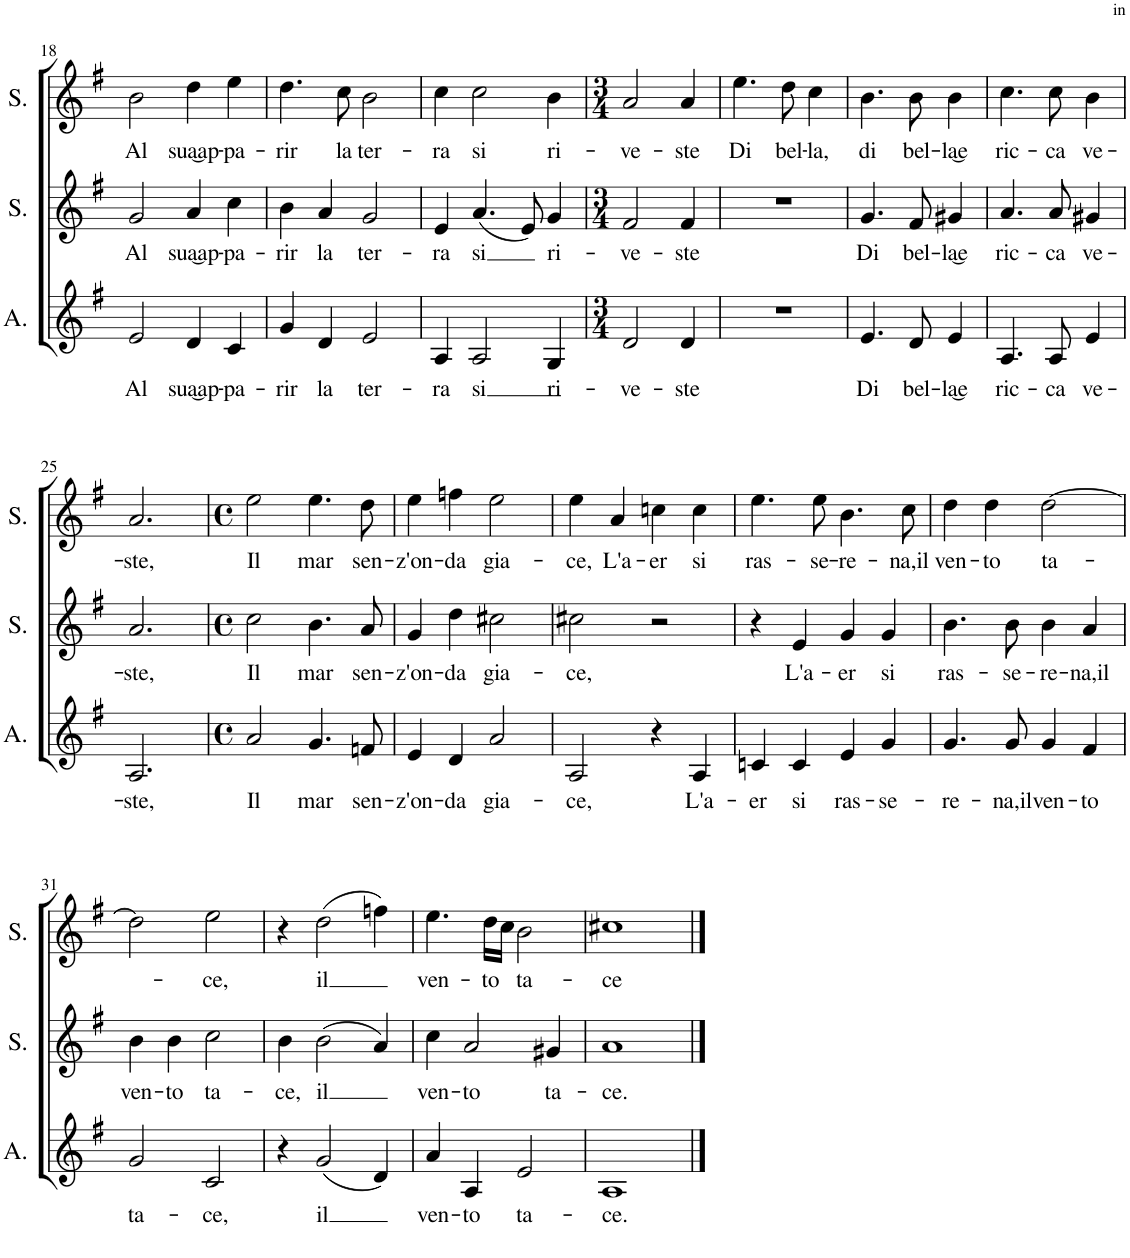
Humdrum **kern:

**kern	**text	**kern	**text	**kern	**text
*part3	*part3	*part2	*part2	*part1	*part1
*staff3	*staff3	*staff2	*staff2	*staff1	*staff1
*I"A.	*	*I"S. II	*	*I"S. I	*
*I'A.	*	*I'S.	*	*I'S.	*
!!LO:PB:g=z
*clefG2	*	*clefG2	*	*clefG2	*
*k[f#]	*	*k[f#]	*	*k[f#]	*
*M4/4	*	*M4/4	*	*M4/4	*
*met(c)	*	*met(c)	*	*met(c)	*
=18	=18	=18	=18	=18	=18
!	!LO:LY:b	!	!LO:LY:b	!	!LO:LY:b
2e/	Al	2g/	Al	2b\	Al
!	!LO:LY:b	!	!LO:LY:b	!	!LO:LY:b
4d/	sua͜ap-	4a/	sua͜ap-	4dd\	sua͜ap-
!	!LO:LY:b	!	!LO:LY:b	!	!LO:LY:b
4c/	-pa-	4cc\	-pa-	4ee\	-pa-
=19	=19	=19	=19	=19	=19
!	!LO:LY:b	!	!LO:LY:b	!	!LO:LY:b
4g/	-rir	4b\	-rir	4.dd\	-rir
!	!LO:LY:b	!	!LO:LY:b	!	!
4d/	la	4a/	la	.	.
!	!	!	!	!	!LO:LY:b
.	.	.	.	8cc\	la
!	!LO:LY:b	!	!LO:LY:b	!	!LO:LY:b
2e/	ter-	2g/	ter-	2b\	ter-
=20	=20	=20	=20	=20	=20
!	!LO:LY:b	!	!LO:LY:b	!	!LO:LY:b
4A/	-ra	4e/	-ra	4cc\	-ra
!	!LO:LY:b	!	!LO:LY:b	!	!LO:LY:b
2A/	si	(4.a/	si	2cc\	si
.	.	8e/)	.	.	.
!	!LO:LY:b	!	!LO:LY:b	!	!LO:LY:b
4G/	ri-	4g/	ri-	4b\	ri-
=21	=21	=21	=21	=21	=21
*M3/4	*	*M3/4	*	*M3/4	*
!	!LO:LY:b	!	!LO:LY:b	!	!LO:LY:b
2d/	-ve-	2f#/	-ve-	2a/	-ve-
!	!LO:LY:b	!	!LO:LY:b	!	!LO:LY:b
4d/	-ste	4f#/	-ste	4a/	-ste
=22	=22	=22	=22	=22	=22
!	!	!	!	!	!LO:LY:b
2.r	.	2.r	.	4.ee\	Di
!	!	!	!	!	!LO:LY:b
.	.	.	.	8dd\	bel-
!	!	!	!	!	!LO:LY:b
.	.	.	.	4cc\	-la,
=23	=23	=23	=23	=23	=23
!	!LO:LY:b	!	!LO:LY:b	!	!LO:LY:b
4.e/	Di	4.g/	Di	4.b\	di
!	!LO:LY:b	!	!LO:LY:b	!	!LO:LY:b
8d/	bel-	8f#/	bel-	8b\	bel-
!	!LO:LY:b	!	!LO:LY:b	!	!LO:LY:b
4e/	-la͜e	4g#X/	-la͜e	4b\	-la͜e
=24	=24	=24	=24	=24	=24
!	!LO:LY:b	!	!LO:LY:b	!	!LO:LY:b
4.A/	ric-	4.a/	ric-	4.cc\	ric-
!	!LO:LY:b	!	!LO:LY:b	!	!LO:LY:b
8A/	-ca	8a/	-ca	8cc\	-ca
!	!LO:LY:b	!	!LO:LY:b	!	!LO:LY:b
4e/	ve-	4g#X/	ve-	4b\	ve-
!!LO:LB:g=z
=25	=25	=25	=25	=25	=25
!	!LO:LY:b	!	!LO:LY:b	!	!LO:LY:b
2.A/	-ste,	2.a/	-ste,	2.a/	-ste,
=26	=26	=26	=26	=26	=26
*M4/4	*	*M4/4	*	*M4/4	*
*met(c)	*	*met(c)	*	*met(c)	*
!	!LO:LY:b	!	!LO:LY:b	!	!LO:LY:b
2a/	Il	2cc\	Il	2ee\	Il
!	!LO:LY:b	!	!LO:LY:b	!	!LO:LY:b
4.g/	mar	4.b\	mar	4.ee\	mar
!	!LO:LY:b	!	!LO:LY:b	!	!LO:LY:b
8fn/	sen-	8a/	sen-	8dd\	sen-
=27	=27	=27	=27	=27	=27
!	!LO:LY:b	!	!LO:LY:b	!	!LO:LY:b
4e/	-z'on-	4g/	-z'on-	4ee\	-z'on-
!	!LO:LY:b	!	!LO:LY:b	!	!LO:LY:b
4d/	-da	4dd\	-da	4ffn\	-da
!	!LO:LY:b	!	!LO:LY:b	!	!LO:LY:b
2a/	gia-	2cc#X\	gia-	2ee\	gia-
=28	=28	=28	=28	=28	=28
!	!LO:LY:b	!	!LO:LY:b	!	!LO:LY:b
2A/	-ce,	2cc#X\	-ce,	4ee\	-ce,
!	!	!	!	!	!LO:LY:b
.	.	.	.	4a/	L'a-
!	!	!	!	!	!LO:LY:b
4r	.	2r	.	4ccn\	-er
!	!LO:LY:b	!	!	!	!LO:LY:b
4A/	L'a-	.	.	4cc\	si
=29	=29	=29	=29	=29	=29
!	!LO:LY:b	!	!	!	!LO:LY:b
4cn/	-er	4r	.	4.ee\	ras-
!	!LO:LY:b	!	!LO:LY:b	!	!
4c/	si	4e/	L'a-	.	.
!	!	!	!	!	!LO:LY:b
.	.	.	.	8ee\	-se-
!	!LO:LY:b	!	!LO:LY:b	!	!LO:LY:b
4e/	ras-	4g/	-er	4.b\	-re-
!	!LO:LY:b	!	!LO:LY:b	!	!
4g/	-se-	4g/	si	.	.
!	!	!	!	!	!LO:LY:b
.	.	.	.	8cc\	-na,il
=30	=30	=30	=30	=30	=30
!	!LO:LY:b	!	!LO:LY:b	!	!LO:LY:b
4.g/	-re-	4.b\	ras-	4dd\	ven-
!	!	!	!	!	!LO:LY:b
.	.	.	.	4dd\	-to
!	!LO:LY:b	!	!LO:LY:b	!	!
8g/	-na,il	8b\	-se-	.	.
!	!LO:LY:b	!	!LO:LY:b	!	!LO:LY:b
4g/	ven-	4b\	-re-	[2dd\	ta-
!	!LO:LY:b	!	!LO:LY:b	!	!
4f#/	-to	4a/	-na,il	.	.
!!LO:LB:g=z
=31	=31	=31	=31	=31	=31
!	!LO:LY:b	!	!LO:LY:b	!	!
2g/	ta-	4b\	ven-	2dd\]	.
!	!	!	!LO:LY:b	!	!
.	.	4b\	-to	.	.
!	!LO:LY:b	!	!LO:LY:b	!	!LO:LY:b
2c/	-ce,	2cc\	ta-	2ee\	-ce,
=32	=32	=32	=32	=32	=32
!	!	!	!LO:LY:b	!	!
4r	.	4b\	-ce,	4r	.
!	!LO:LY:b	!	!LO:LY:b	!	!LO:LY:b
(2g/	il	(2b\	il	(2dd\	il
4d/)	.	4a/)	.	4ffn\)	.
=33	=33	=33	=33	=33	=33
!	!LO:LY:b	!	!LO:LY:b	!	!LO:LY:b
4a/	ven-	4cc\	ven-	4.ee\	ven-
!	!LO:LY:b	!	!LO:LY:b	!	!
4A/	-to	2a/	-to	.	.
!	!	!	!	!	!LO:LY:b
.	.	.	.	16dd\LL	-to
.	.	.	.	16cc\JJ	.
!	!LO:LY:b	!	!	!	!LO:LY:b
2e/	ta-	.	.	2b\	ta-
!	!	!	!LO:LY:b	!	!
.	.	4g#X/	ta-	.	.
=34	=34	=34	=34	=34	=34
!	!LO:LY:b	!	!LO:LY:b	!	!LO:LY:b
1A	-ce.	1a	-ce.	1cc#X	-ce
==	==	==	==	==	==
*-	*-	*-	*-	*-	*-
